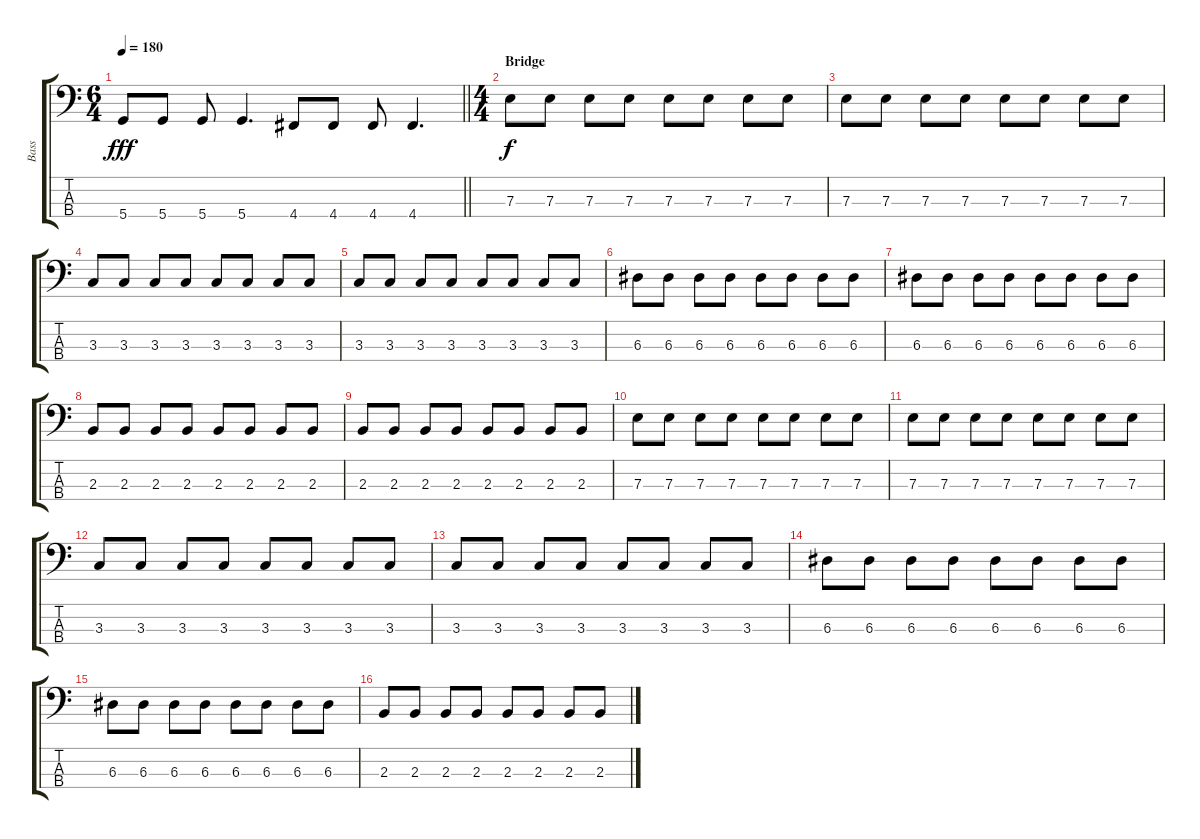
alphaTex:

\track ("Bass" "Bass") {instrument electricbassfinger}
\staff {score tabs}
\tuning (G2 D2 A1 D1) {hide}
\ts (6 4)
\tempo 180
\clef f4
\barLineRight lightlight
\ks c
5.4.8{dy fff} 5.4.8 5.4.8 5.4.4{d} 4.4.8 4.4.8 4.4.8 4.4.4{d} |
\ts (4 4)
\section ("" "Bridge")
7.3.8{dy f} 7.3.8 7.3.8 7.3.8 7.3.8 7.3.8 7.3.8 7.3.8 |
7.3.8 7.3.8 7.3.8 7.3.8 7.3.8 7.3.8 7.3.8 7.3.8 |
3.3.8 3.3.8 3.3.8 3.3.8 3.3.8 3.3.8 3.3.8 3.3.8 |
3.3.8 3.3.8 3.3.8 3.3.8 3.3.8 3.3.8 3.3.8 3.3.8 |
6.3.8 6.3.8 6.3.8 6.3.8 6.3.8 6.3.8 6.3.8 6.3.8 |
6.3.8 6.3.8 6.3.8 6.3.8 6.3.8 6.3.8 6.3.8 6.3.8 |
2.3.8 2.3.8 2.3.8 2.3.8 2.3.8 2.3.8 2.3.8 2.3.8 |
2.3.8 2.3.8 2.3.8 2.3.8 2.3.8 2.3.8 2.3.8 2.3.8 |
7.3.8 7.3.8 7.3.8 7.3.8 7.3.8 7.3.8 7.3.8 7.3.8 |
7.3.8 7.3.8 7.3.8 7.3.8 7.3.8 7.3.8 7.3.8 7.3.8 |
3.3.8 3.3.8 3.3.8 3.3.8 3.3.8 3.3.8 3.3.8 3.3.8 |
3.3.8 3.3.8 3.3.8 3.3.8 3.3.8 3.3.8 3.3.8 3.3.8 |
6.3.8 6.3.8 6.3.8 6.3.8 6.3.8 6.3.8 6.3.8 6.3.8 |
6.3.8 6.3.8 6.3.8 6.3.8 6.3.8 6.3.8 6.3.8 6.3.8 |
2.3.8 2.3.8 2.3.8 2.3.8 2.3.8 2.3.8 2.3.8 2.3.8
